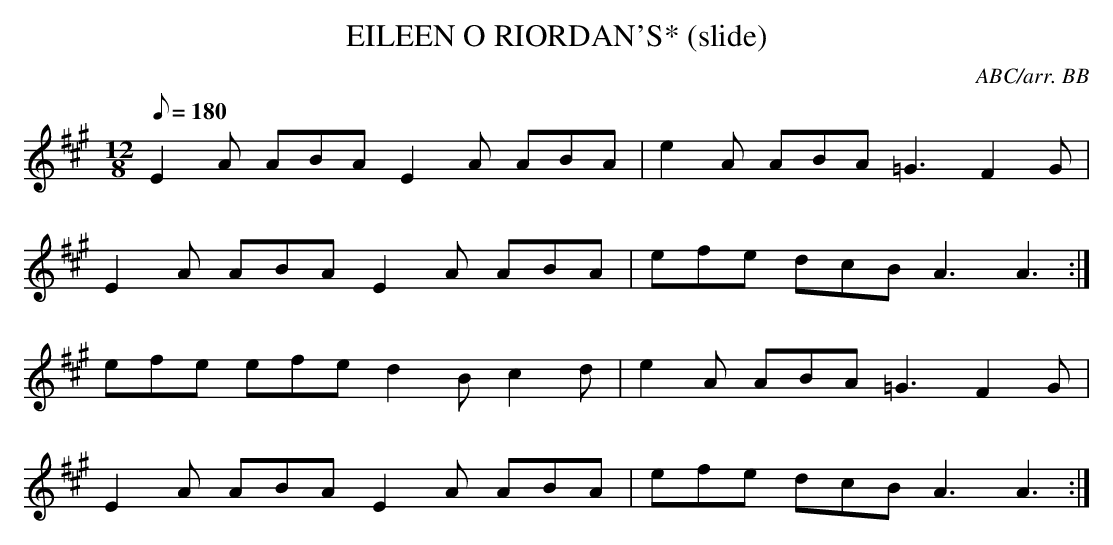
X:1
T:EILEEN O RIORDAN'S* (slide)
C:ABC/arr. BB
L:1/8
M:12/8
Q:180
K:A
E2A ABA E2A ABA|e2A ABA =G3 F2G|
E2A ABA E2A ABA|efe dcB A3 A3 :|
efe efe d2B c2d|e2A ABA =G3 F2G|
E2A ABA E2A ABA|efe dcB A3 A3 :|
